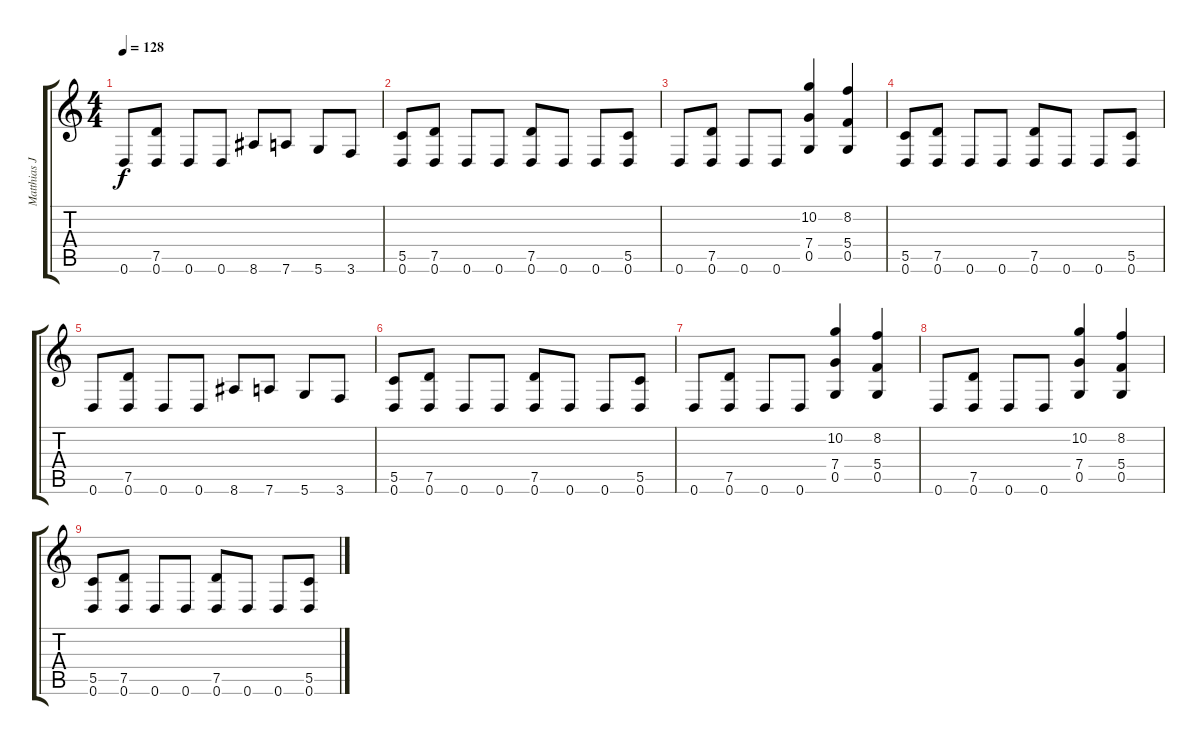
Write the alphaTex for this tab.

\track ("Matthias Jabs" "Matthias J") {instrument distortionguitar}
\staff {score tabs}
\tuning (D4 A3 F3 C3 G2 D2) {hide}
\ts (4 4)
\tempo 128
\clef g2
\ks c
0.6.8{dy f volume 7} (7.5 0.6).8 0.6.8 0.6.8 8.6.8 7.6.8 5.6.8 3.6.8 |
(5.5 0.6).8{volume 6 instrument distortionguitar} (7.5 0.6).8 0.6.8 0.6.8 (7.5 0.6).8 0.6.8 0.6.8 (5.5 0.6).8 |
0.6.8{volume 5} (7.5 0.6).8 0.6.8 0.6.8 (10.2 7.4 0.5).4 (8.2 5.4 0.5).4 |
(5.5 0.6).8{volume 4} (7.5 0.6).8 0.6.8 0.6.8 (7.5 0.6).8 0.6.8 0.6.8 (5.5 0.6).8 |
0.6.8{volume 3} (7.5 0.6).8 0.6.8 0.6.8 8.6.8 7.6.8 5.6.8 3.6.8 |
(5.5 0.6).8{volume 2 instrument distortionguitar} (7.5 0.6).8 0.6.8 0.6.8 (7.5 0.6).8 0.6.8 0.6.8 (5.5 0.6).8 |
0.6.8{volume 1} (7.5 0.6).8 0.6.8 0.6.8 (10.2 7.4 0.5).4 (8.2 5.4 0.5).4 |
0.6.8{volume 0} (7.5 0.6).8 0.6.8 0.6.8 (10.2 7.4 0.5).4 (8.2 5.4 0.5).4 |
(5.5 0.6).8{volume 0} (7.5 0.6).8 0.6.8 0.6.8 (7.5 0.6).8 0.6.8 0.6.8 (5.5 0.6).8
